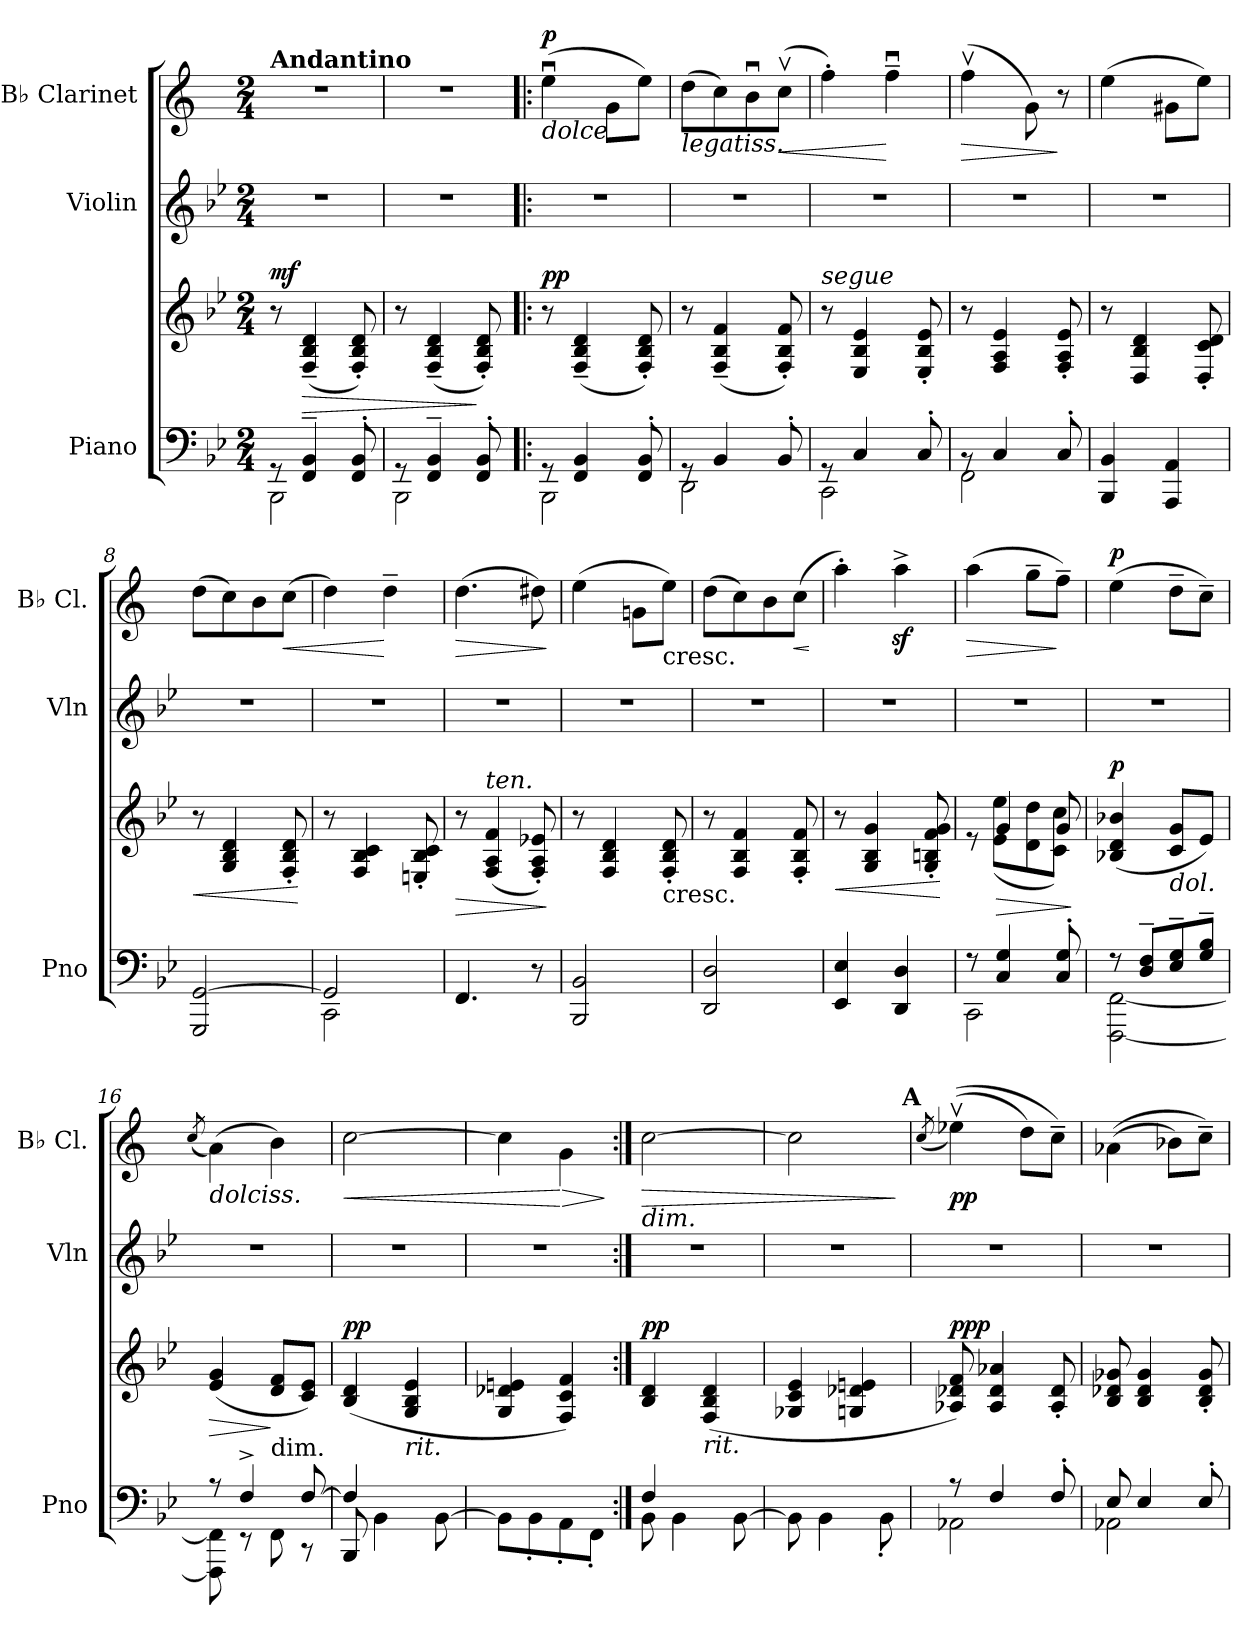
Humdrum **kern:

**kern	**kern	**dynam	**kern	**kern	**dynam
*part3	*part3	*part3	*part2	*part1	*part1
*staff4	*staff3	*staff3/4	*staff2	*staff1	*staff1
*I"Piano	*	*	*I"Violin	*I"B♭ Clarinet	*
*I'Pno	*	*	*I'Vln	*I'B♭ Cl.	*
*clefF4	*clefG2	*	*clefG2	*clefG2	*
*	*	*	*	*ITrd1c2	*
*k[b-e-]	*k[b-e-]	*	*k[b-e-]	*k[b-e-]	*
*M2/4	*M2/4	*	*M2/4	*M2/4	*
=1	=1	=1	=1	=1	=1
*^	*	*	*	*	*
!	!	!	!	!	!LO:TX:a:B:t=Andantino	!
!	!	!	!LO:DY:a	!	!	!
8rGG	2BBB-\	8r	mf	2r	2r	.
!	!	!	!LO:HP:b	!	!	!
4FF/~ 4BB-/~	.	(>4F/~ 4B-/~ 4d/~	>	.	.	.
8FF/' 8BB-/'	.	8F/' 8B-/' 8d/')	.	.	.	.
=2	=2	=2	=2	=2	=2	=2
8rGG	2BBB-\	8r	.	2r	2r	.
4FF/~ 4BB-/~	.	(>4F/~ 4B-/~ 4d/~	.	.	.	.
8FF/' 8BB-/'	.	8F/' 8B-/' 8d/')	]	.	.	.
=3!|:	=3!|:	=3!|:	=3!|:	=3!|:	=3!|:	=3!|:
!	!	!	!	!	!LO:TX:b:i:t=dolce	!
!	!	!	!LO:DY:a	!	!	!LO:DY:a
8rGG	2BBB-\	8r	pp	2r	(>4ddu\	p
4FF/ 4BB-/	.	(>4F/~ 4B-/~ 4d/~	.	.	.	.
.	.	.	.	.	8f\L	.
8FF/' 8BB-/'	.	8F/' 8B-/' 8d/')	.	.	8dd\J)	.
=4	=4	=4	=4	=4	=4	=4
!	!	!	!	!	!LO:TX:b:i:t=legatiss.	!
8rGG	2DD\	8r	.	2r	(>8cc\L	.
4BB-/	.	(>4F/~ 4B-/~ 4f/~	.	.	8b-\)	.
.	.	.	.	.	8au\	.
!	!	!	!	!	!	!LO:HP:b
8BB-'/	.	8F/' 8B-/' 8f/')	.	.	(>8b-v\J	<
=5	=5	=5	=5	=5	=5	=5
!	!	!LO:TX:a:i:t=segue	!	!	!	!
8rGG	2CC\	8r	.	2r	4ee-'\)	.
4C/	.	4E-/ 4B-/ 4e-/	.	.	.	.
.	.	.	.	.	4ee-u~\	[
8C'/	.	8E-/' 8B-/' 8e-/'	.	.	.	.
=6	=6	=6	=6	=6	=6	=6
!	!	!	!	!	!	!LO:HP:b
8rBB	2FF\	8r	.	2r	(>4ee-v\	>
4C/	.	4F/ 4A/ 4e-/	.	.	.	.
.	.	.	.	.	8f\)	.
8C'/	.	8F/' 8A/' 8e-/'	.	.	8r	]
*v	*v	*	*	*	*	*
=7	=7	=7	=7	=7	=7
4BBB-/ 4BB-/	8r	.	2r	(>4dd\	.
.	4D/ 4B-/ 4d/	.	.	.	.
4AAA/ 4AA/	.	.	.	8f#X\L	.
.	8D/' 8c/' 8d/'	.	.	8dd\J)	.
=8	=8	=8	=8	=8	=8
!	!	!LO:HP:b	!	!	!
2GGG/ [2GG/	8r	<	2r	(>8cc\L	.
.	4G/ 4B-/ 4d/	.	.	8b-\)	.
.	.	.	.	8a\	.
!	!	!	!	!	!LO:HP:b
.	8F/' 8B-/' 8d/'	.	.	(>8b-\J	<
.	.	[	.	.	.
=9	=9	=9	=9	=9	=9
*^	*	*	*	*	*
2GG/]	2CC\	8r	.	2r	4cc\)	.
.	.	4F/ 4B-/ 4c/	.	.	.	.
.	.	.	.	.	4cc~\	[
.	.	8En/' 8B-/' 8c/'	.	.	.	.
*v	*v	*	*	*	*	*
=10	=10	=10	=10	=10	=10
!	!	!LO:HP:b	!	!	!LO:HP:b
4.FF/	8r	>	2r	(>4.cc\	>
!	!LO:TX:a:i:t=ten.	!	!	!	!
.	(>4F/ 4A/ 4f/	.	.	.	.
8r	8F/' 8A/' 8e-X/')	.	.	8cc#X\)	.
.	.	]	.	.	]
=11	=11	=11	=11	=11	=11
2BBB-/ 2BB-/	8r	.	2r	(>4dd\	.
.	4F/ 4B-/ 4d/	.	.	.	.
.	.	.	.	8fn\L	.
!	!	!	!	!LO:TX:b:t=cresc.	!
!	!LO:TX:b:t=cresc.	!	!	!	!
.	8F/' 8B-/' 8d/'	.	.	8dd\J)	.
=12	=12	=12	=12	=12	=12
2DD/ 2D/	8r	.	2r	(>8cc\L	.
.	4F/ 4B-/ 4f/	.	.	8b-\)	.
.	.	.	.	8a\	.
!	!	!	!	!	!LO:HP:b
.	8F/' 8B-/' 8f/'	.	.	(>8b-\J	<
.	.	.	.	.	[
!!LO:LB:g=z
=13	=13	=13	=13	=13	=13
!	!	!LO:HP:b	!	!	!
4EE-/ 4E-/	8r	<	2r	4gg'\)	.
.	4G/ 4B-/ 4g/	.	.	.	.
4DD/ 4D/	.	.	.	4ggz>^\	.
.	8G/' 8Bn/' 8f/' 8g/'	.	.	.	.
.	.	[	.	.	.
=14	=14	=14	=14	=14	=14
*^	*^	*	*	*	*
!	!	!	!	!	!	!	!LO:HP:b
8r	2CC\	8re	8ryy	.	2r	(>4gg\	>
!	!	!	!	!LO:HP:b	!	!	!
4C/ 4G/	.	4g/	(>8e-\ 8ee-\L	>	.	.	.
.	.	.	8d\ 8dd\	.	.	8ff~\L	.
8C/' 8G/'	.	8g/	8c\ 8cc\J)	.	.	8ee-~\J)	]
*v	*v	*	*	*	*	*	*
*	*v	*v	*	*	*	*
.	.	]	.	.	.
=15	=15	=15	=15	=15	=15
*^	*	*	*	*	*
!	!	!	!LO:DY:a	!	!	!LO:DY:a
8r	[2FFF\ [2FF\	(>4B-X/ 4d/ 4b-X/	p	2r	(>4dd\	p
(<8D/~ 8F/~L	.	.	.	.	.	.
!	!	!LO:TX:b:i:t=dol.	!	!	!	!
8E-/~ 8G/~	.	8c/ 8g/L	.	.	8cc~\L	.
8G/~ 8B-/~J	.	8e-/J)	.	.	8b-~\J)	.
=16	=16	=16	=16	=16	=16	=16
.	.	.	.	.	(<8qb-/	.
!	!	!	!	!	!LO:TX:b:i:t=dolciss.	!
!	!	!	!LO:HP:b	!	!	!
8r	8FFF\] 8FF\]	(>4e-/ 4g/)	>	2r	(>4g\)	.
4F^/	8r	.	.	.	.	.
!	!	!LO:TX:b:t=dim.	!	!	!	!
.	8FF\	8d/ 8f/L	]	.	4a\)	.
[8F/	8r	8c/ 8e-/J)	.	.	.	.
=17	=17	=17	=17	=17	=17	=17
!	!	!	!LO:DY:a	!	!	!LO:HP:b
4F/]	8BBB-/	(>4B-/ 4d/	pp	2r	[2b-\	<
.	4BB-\	.	.	.	.	.
!	!	!LO:TX:b:i:t=rit.	!	!	!	!
4ryy	.	4G/ 4B-/ 4e-/	.	.	.	.
.	[8BB-\	.	.	.	.	.
=18	=18	=18	=18	=18	=18	=18
2ryy	8BB-\L]	4G/ 4d-X/ 4en/	.	2r	4b-\]	.
.	8BB-'\	.	.	.	.	.
!	!	!	!	!	!	!LO:HP:n=1:b
.	8AA'\	4F/ 4c/ 4f/)	.	.	4f\	[ >
.	8FF'\J	.	.	.	.	.
*v	*v	*	*	*	*	*
.	.	.	.	.	]
=19:|!	=19:|!	=19:|!	=19:|!	=19:|!	=19:|!
*^	*	*	*	*	*
!	!	!	!	!	!LO:TX:b:i:t=dim.	!
!	!	!	!LO:DY:a	!	!	!LO:HP:b
4F/	8BB-\	4B-/ 4d/	pp	2r	[2b-\	>
.	4BB-\	.	.	.	.	.
!	!	!LO:TX:b:i:t=rit.	!	!	!	!
4ryy	.	(>4F/ 4B-/ 4d/	.	.	.	.
.	[8BB-\	.	.	.	.	.
=20	=20	=20	=20	=20	=20	=20
2ryy	8BB-\]	4G-X/ 4c/ 4e-/	.	2r	2b-\]	.
.	4BB-\	.	.	.	.	.
.	.	4Gn/ 4d-X/ 4en/	.	.	.	.
.	8BB-'\	.	.	.	.	.
*v	*v	*	*	*	*	*
.	.	.	.	.	]
!!LO:REH:place=s1:a:B:enc=none:fs=14:t=A
=21	=21	=21	=21	=21	=21
.	.	.	.	(<8qb-/	.
*^	*	*	*	*	*
!	!	!	!LO:DY:a	!	!	!LO:DY:b
8r	2AA-X\	8A-X/ 8d-X/ 8f/)	ppp	2r	(>(>4dd-Xv\)	pp
4F/	.	4A-/ 4d-/ 4a-X/	.	.	.	.
.	.	.	.	.	8cc\L)	.
8F'/	.	8A-/' 8d-/'	.	.	8b-~\J)	.
=22	=22	=22	=22	=22	=22	=22
8E-/	2AA-X\	8B-/ 8d-X/ 8g-X/	.	2r	(>(>4g-X\	.
4E-/	.	4B-/ 4d-/ 4g-/	.	.	.	.
.	.	.	.	.	8a-X\L)	.
8E-'/	.	8B-/' 8d-/' 8g-/'	.	.	8b-~\J)	.
*v	*v	*	*	*	*	*
=	=	=	=	=	=
*-	*-	*-	*-	*-	*-
